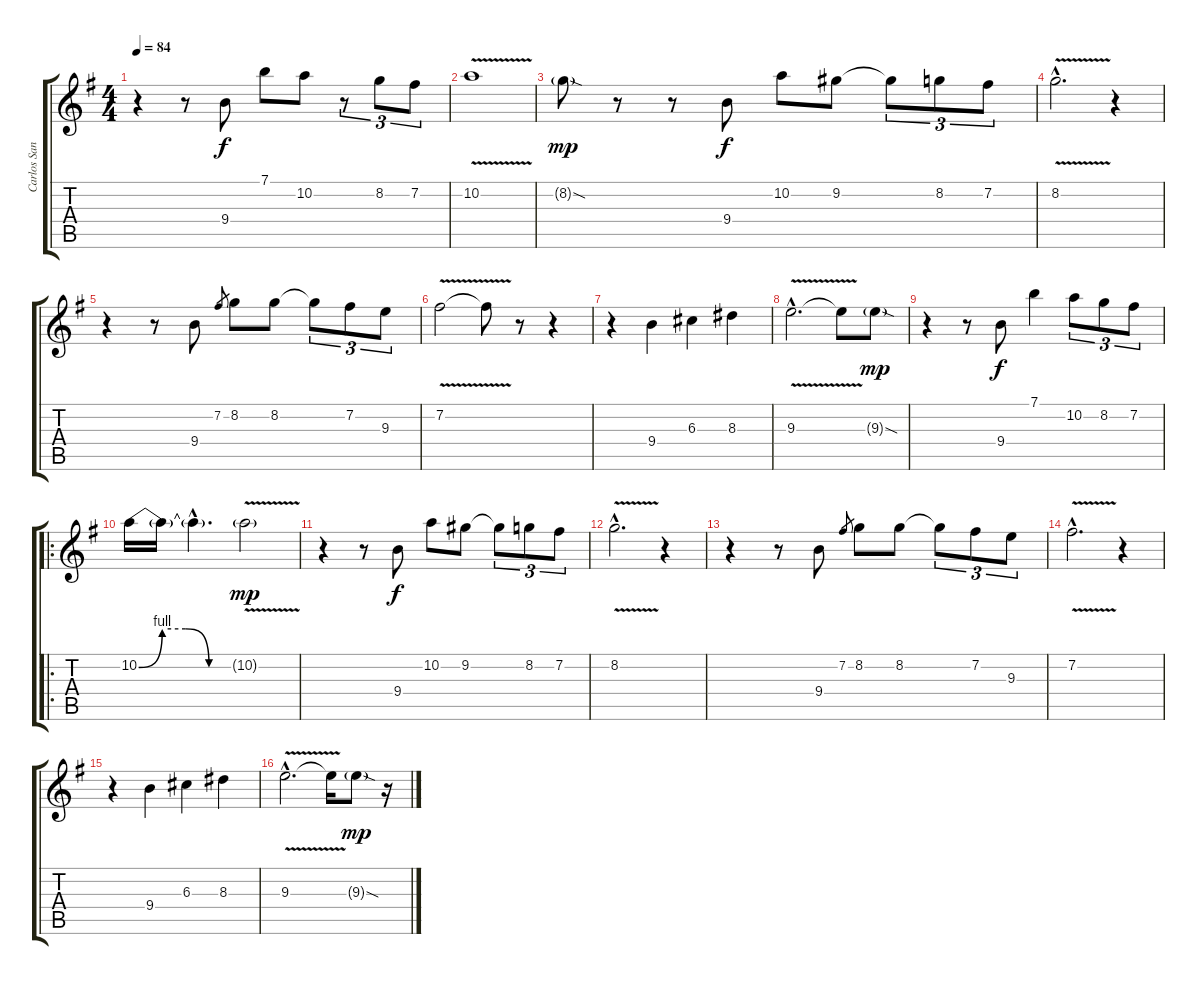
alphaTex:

\track ("Carlos Santana" "Carlos San") {instrument distortionguitar}
\staff {score tabs}
\tuning (E4 B3 G3 D3 A2 E2) {hide}
\ts (4 4)
\tempo 84
\clef g2
\ks g
r.4{dy f instrument distortionguitar} r.8 9.4.8 7.1.8 10.2.8 r.8{tu (3 2)} 8.2.8{tu (3 2)} 7.2.8{tu (3 2)} |
10.2{v}.1 |
8.2{sod g}.8{dy mp} r.8 r.8 9.4.8{dy f} 10.2.8 9.2.8 9.2{t}.8{tu (3 2)} 8.2.8{tu (3 2)} 7.2.8{tu (3 2)} |
8.2{v hac}.2{d} r.4 |
r.4 r.8 9.4.8 7.2.8{gr} 8.2.8 8.2.8 8.2{t}.8{tu (3 2)} 7.2.8{tu (3 2)} 9.3.8{tu (3 2)} |
7.2{v}.2 7.2{t}.8 r.8 r.4 |
r.4 9.4.4 6.3.4 8.3.4 |
9.3{v hac}.2{d} 9.3{t}.8 9.3{sod g}.8{dy mp} |
r.4 r.8 9.4.8{dy f} 7.1.4 10.2.8{tu (3 2)} 8.2.8{tu (3 2)} 7.2.8{tu (3 2)} |
\ro
10.2{be (custom 0 0 15 4 30 4 45 0 60 0)}.16 10.2{t}.16 10.2{hac t}.4{d} 10.2{v g}.2{dy mp} |
r.4 r.8 9.4.8{dy f} 10.2.8 9.2.8 9.2{t}.8{tu (3 2)} 8.2.8{tu (3 2)} 7.2.8{tu (3 2)} |
8.2{v hac}.2{d} r.4 |
r.4 r.8 9.4.8 7.2.8{gr} 8.2.8 8.2.8 8.2{t}.8{tu (3 2)} 7.2.8{tu (3 2)} 9.3.8{tu (3 2)} |
7.2{v hac}.2{d} r.4 |
r.4 9.4.4 6.3.4 8.3.4 |
9.3{v hac}.2{d} 9.3{t}.16 9.3{sod g}.8{dy mp} r.16
